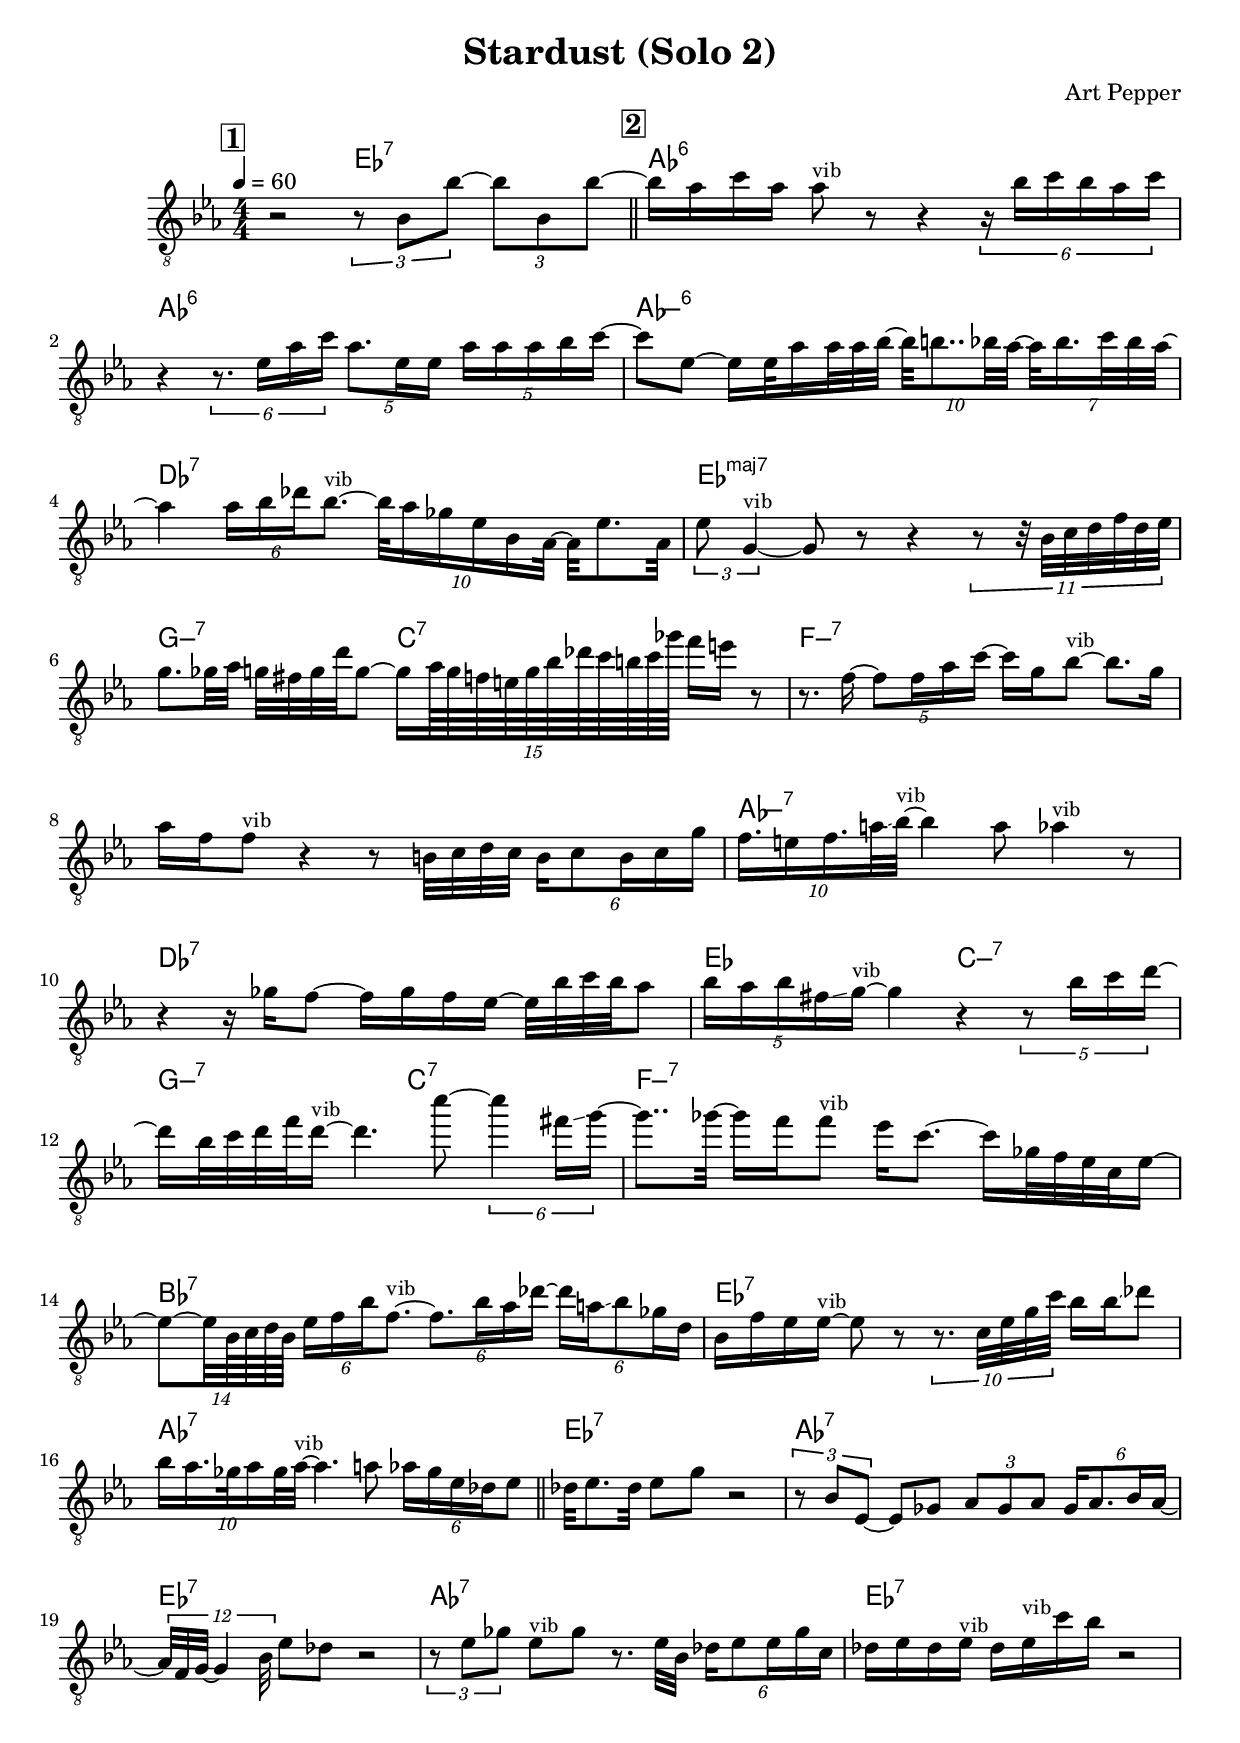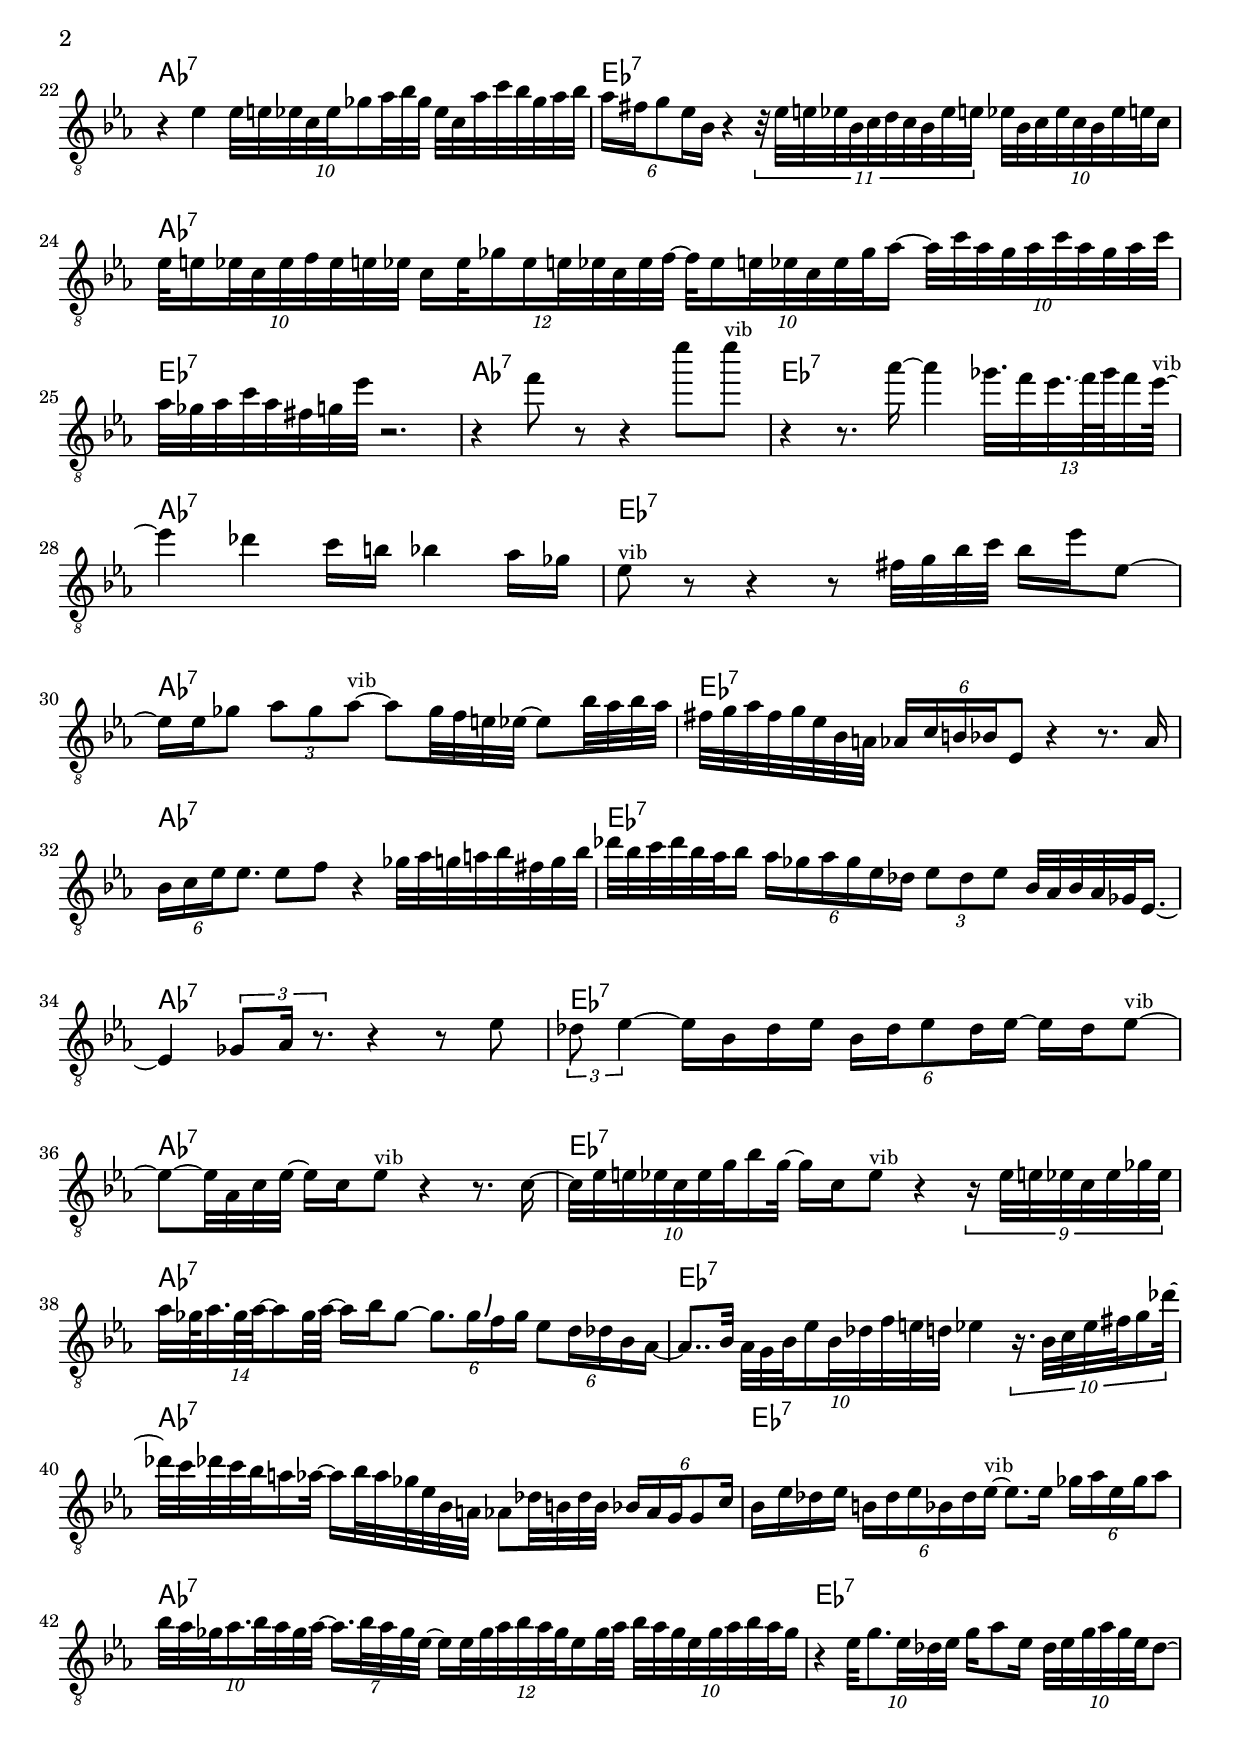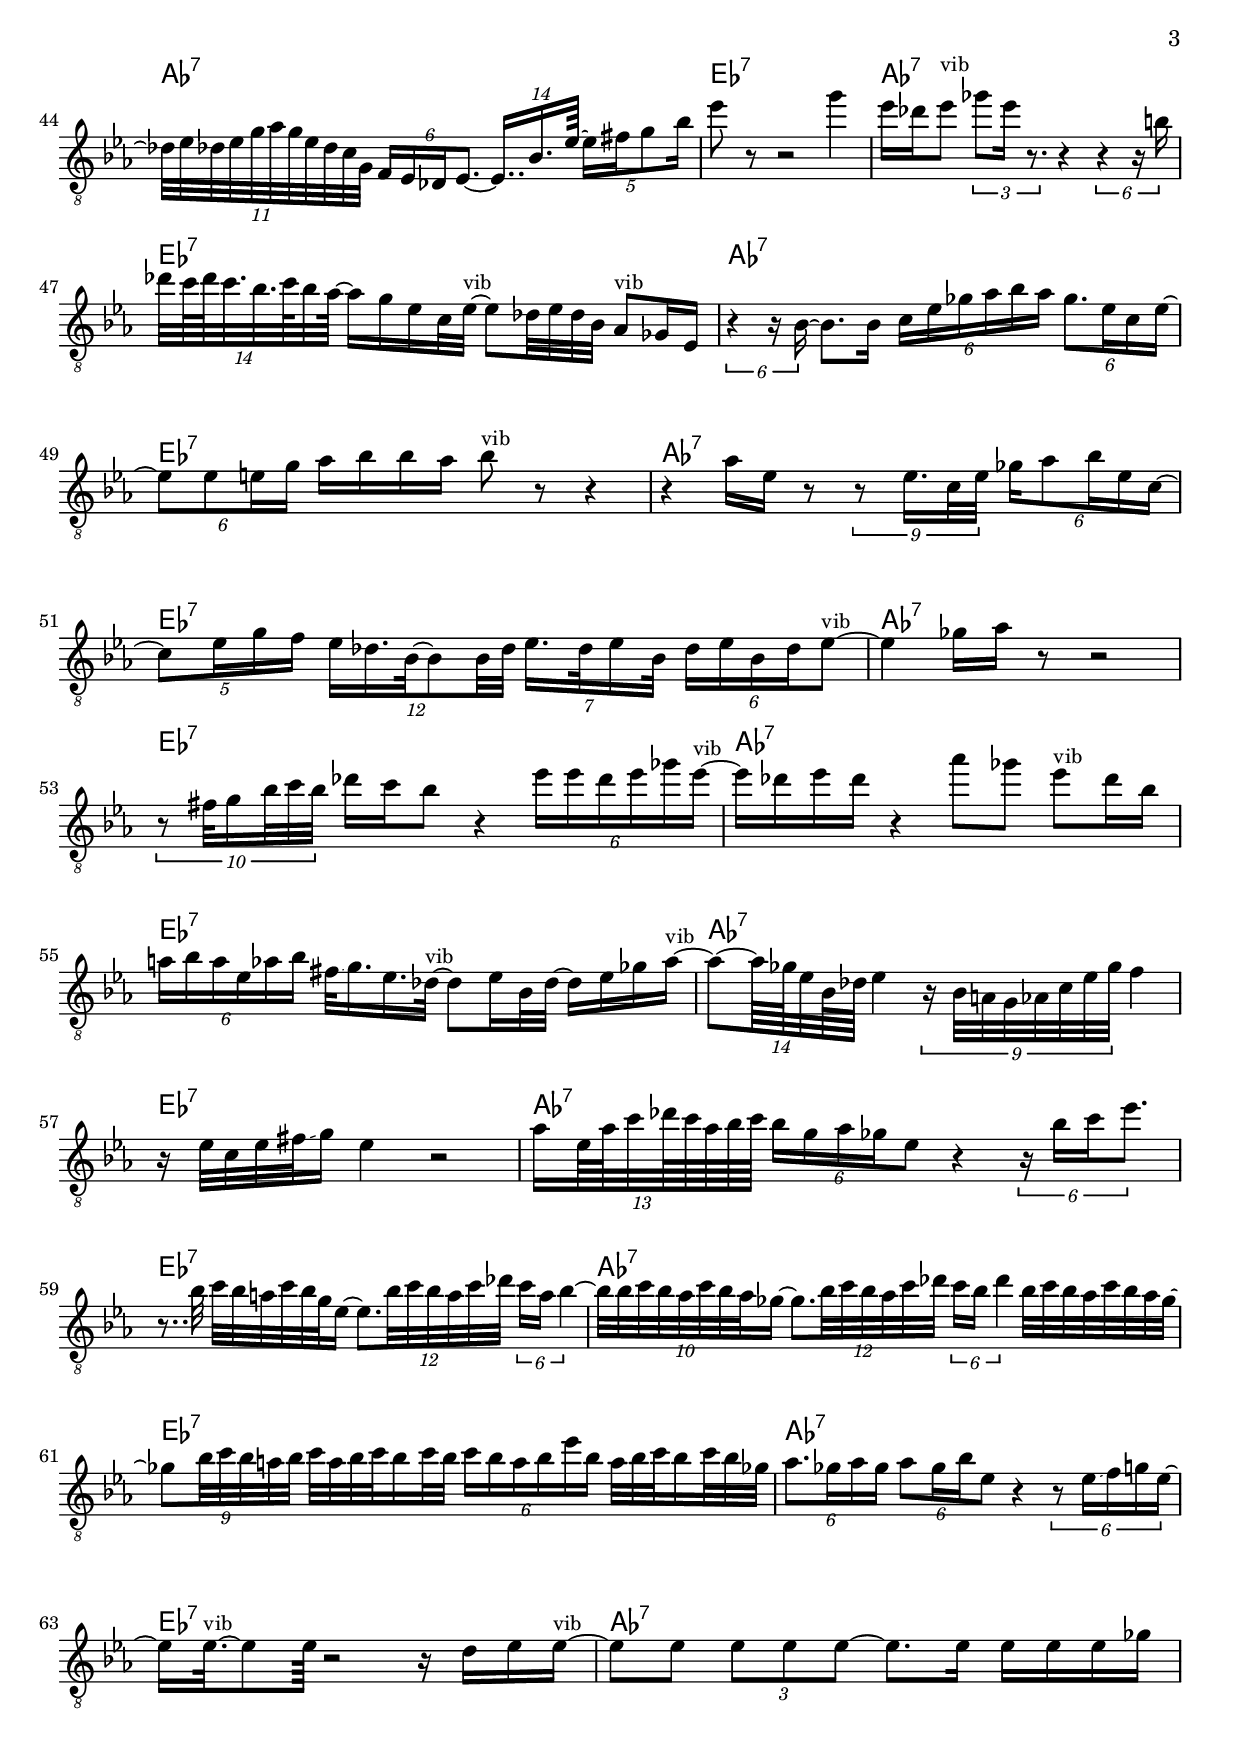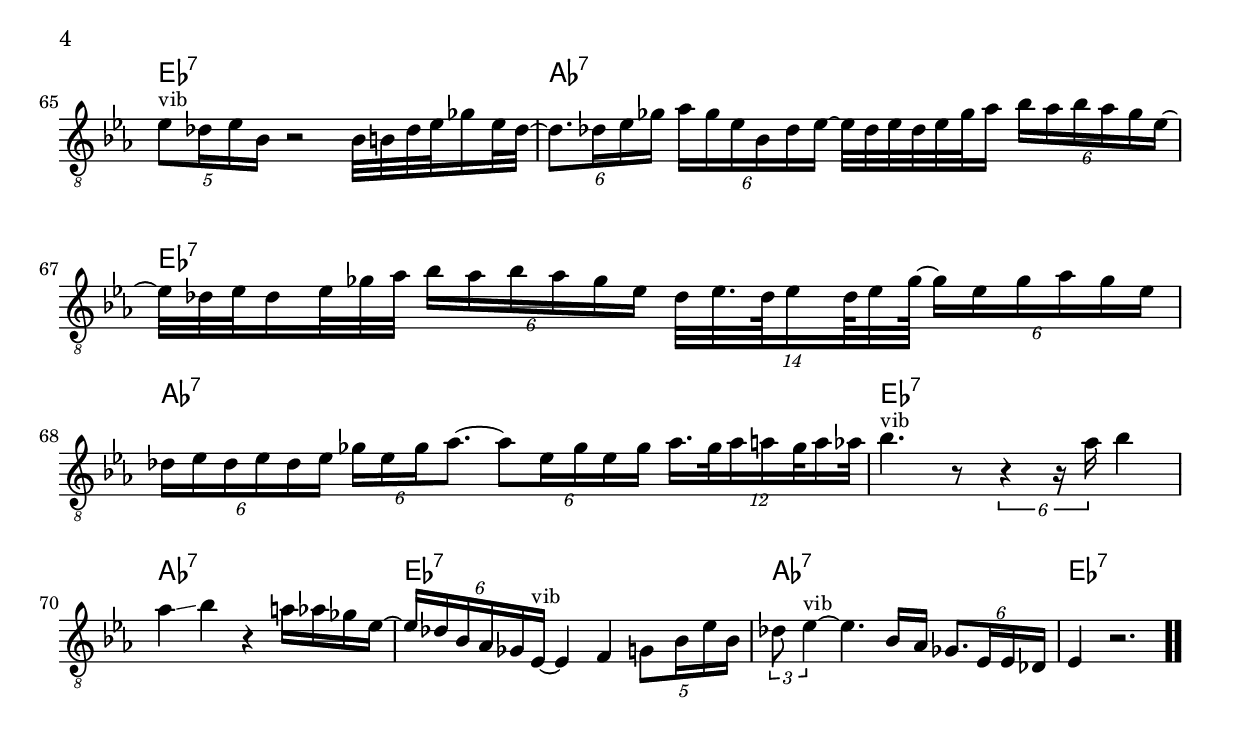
\version "2.13.2"

#(ly:set-option 'point-and-click #f)

\header {
  title = "Stardust (Solo 2)"
  composer = "Art Pepper"
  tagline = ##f
}
global =
{
    \override Staff.TimeSignature #'style = #'()
    \time 4/4
    \clef "treble_8"
    \key es \major
    \override Rest #'direction = #'0
    \override MultiMeasureRest #'staff-position = #0
}
\score
{
<<
    \transpose c' c'

    \new ChordNames { \chords {
      \set majorSevenSymbol = \markup { "maj7" }
      \set minorChordModifier = \markup { \char ##x2013 }
      | s2 es2:7 
      | aes1:6 | aes1:6 | aes1:min6 | des1:7 | es1:maj | g2:min7 c2:7 | f1:min7 | s1 
      | aes1:min7 | des1:7 | es2 c2:min7 | g2:min7 c2:7 | f1:min7 | bes1:7 | es1:7 | aes1:7 
      | es1:7 | aes1:7 | es1:7 | aes1:7 | es1:7 | aes1:7 | es1:7 | aes1:7 
      | es1:7 | aes1:7 | es1:7 | aes1:7 | es1:7 | aes1:7 | es1:7 | aes1:7 
      | es1:7 | aes1:7 | es1:7 | aes1:7 | es1:7 | aes1:7 | es1:7 | aes1:7 
      | es1:7 | aes1:7 | es1:7 | aes1:7 | es1:7 | aes1:7 | es1:7 | aes1:7 
      | es1:7 | aes1:7 | es1:7 | aes1:7 | es1:7 | aes1:7 | es1:7 | aes1:7 
      | es1:7 | aes1:7 | es1:7 | aes1:7 | es1:7 | aes1:7 | es1:7 | aes1:7 
      | es1:7 | aes1:7 | es1:7 | aes1:7 | es1:7 | aes1:7 | es1:7 | aes1:7 
      | es1:7|
      }
      }

    \new Staff
    <<
    \transpose c' c'

    {
      \global
  		%\override Score.MetronomeMark #'transparent = ##t
  		%\override Score.MetronomeMark #'stencil = ##f
  		
  		\override HorizontalBracket #'direction = #UP
  		\override HorizontalBracket #'bracket-flare = #'(0 . 0)
  		
  		\override TextSpanner #'dash-fraction = #1.0
  		\override TextSpanner #'bound-details #'left #'text = \markup{ \concat{\draw-line #'(0 . -1.0) \draw-line #'(1.0 . 0) }}
  		\override TextSpanner #'bound-details #'right #'text = \markup{ \concat{ \draw-line #'(1.0 . 0) \draw-line #'(0 . -1.0) }}
          \set Score.markFormatter = #format-mark-box-numbers


      \tempo 4 = 60
      \set Score.currentBarNumber = #0
     
      \bar "||" \mark \default r2 \tuplet 3/2 {r8 bes8 bes'8~} \tuplet 3/2 {bes'8 bes8 bes'8~} 
      \bar "||" \mark \default bes'16 aes'16 c''16 aes'16 aes'8^\markup{\left-align \small vib} r8 r4 \tuplet 6/4 {r16 bes'16 c''16 bes'16 aes'16 c''16} 
      | r4 \tuplet 6/4 {r8. es'16 aes'16 c''16} \tuplet 5/4 {aes'8. es'16 es'16} \tuplet 5/4 {aes'16 aes'16 aes'16 bes'16 c''16~} 
      | c''8 es'8~ es'16 es'32 aes'16 aes'32 aes'32 bes'32~ \tuplet 10/8 {bes'32 b'8.. bes'32 aes'32~} \tuplet 7/8 {aes'32 bes'16. c''32 bes'32 aes'32~} 
      | aes'4 \tuplet 6/4 {aes'16 bes'16 des''16 bes'8.~^\markup{\left-align \small vib}} \tuplet 10/8 {bes'32 aes'16 ges'16 es'16 bes16 aes32~} aes32 es'8. aes32 
      | \tuplet 3/2 {es'8 g4~^\markup{\left-align \small vib}} g8 r8 r4 \tuplet 11/8 {r8 r32 bes32 c'32 d'32 f'32 d'32 es'32} 
      | g'8. ges'32 aes'32 g'32 fis'32 g'32 d''32 g'8~ \tuplet 15/16 {g'16 aes'64 g'64 f'64 e'64 g'64 bes'64 des''64 c''64 b'64 c''64 ges''64} f''16 e''16 r8 
      | r8. f'16~ \tuplet 5/4 {f'8 f'16 aes'16 c''16~} c''16 g'16 bes'8~^\markup{\left-align \small vib} bes'8. g'16 
      | aes'16 f'16 f'8^\markup{\left-align \small vib} r4 r8 b32 c'32 d'32 c'32 \tuplet 6/4 {b16 c'8 b16 c'16 g'16} 
      | \tuplet 10/8 {f'16. e'16 f'16. a'32\glissando  bes'32~^\markup{\left-align \small vib}} bes'4 a'8 aes'4^\markup{\left-align \small vib} r8 
      | r4 r16 ges'16 f'8~ f'16 ges'16 f'16 es'16~ es'32 bes'32 c''32 bes'32 aes'8 
      | \tuplet 5/4 {bes'16 aes'16 bes'16 fis'16\glissando  g'16~^\markup{\left-align \small vib}} g'4 r4 \tuplet 5/4 {r8 bes'16 c''16 d''16~} 
      | d''16 bes'32 c''32 d''32 f''32 d''16~^\markup{\left-align \small vib} d''4. c'''8~ \tuplet 6/4 {c'''4 fis''16\glissando  g''16~} 
      | g''8.. ges''32~ ges''16 f''16 f''8^\markup{\left-align \small vib} es''16 c''8.~ c''16 ges'32 f'32 es'32 c'32 es'16~ 
      | \tuplet 14/16 {es'8~ es'32 bes64 c'64 d'64 bes64} \tuplet 6/4 {es'16 f'16 bes'16 f'8.~^\markup{\left-align \small vib}} \tuplet 6/4 {f'8. bes'16 aes'16 des''16~} \tuplet 6/4 {des''16 a'16\glissando  bes'8 ges'16 d'16} 
      | bes16 f'16 es'16 es'16~^\markup{\left-align \small vib} es'8 r8 \tuplet 10/8 {r8. c'32 es'32 g'32 c''32} bes'16 bes'16\glissando  des''8 
      | \tuplet 10/8 {bes'16 aes'16. ges'32 aes'16 ges'32 aes'32~^\markup{\left-align \small vib}} aes'4. a'8 \tuplet 6/4 {aes'16 ges'16 es'16 des'16 es'8} 
      \bar "||" des'32 es'8. des'32 es'8 g'8 r2 
      | \tuplet 3/2 {r8 bes8 es8~} es8 ges8 \tuplet 3/2 {aes8 ges8 aes8} \tuplet 6/4 {ges16 aes8. bes16 aes16~} 
      | \tuplet 12/8 {aes32 f32\glissando  g32~ g4 bes32} es'8 des'8 r2 
      | \tuplet 3/2 {r8 es'8 ges'8} es'8^\markup{\left-align \small vib} ges'8 r8. es'32 bes32 \tuplet 6/4 {des'16 es'8 es'16 ges'16 c'16} 
      | des'16 es'16 des'16 es'16^\markup{\left-align \small vib} des'16 es'16^\markup{\left-align \small vib} c''16 bes'16 r2 
      | r4 es'4 \tuplet 10/8 {es'32 e'32 es'32 c'32 es'32 ges'16 aes'32 bes'32 ges'32} es'32 c'32 aes'32 c''32 bes'32 ges'32 aes'32 bes'32 
      | \tuplet 6/4 {aes'16 fis'16 g'8 es'16 bes16} r4 \tuplet 11/8 {r32 es'32 e'32 es'32 bes32 c'32 d'32 c'32 bes32 es'32 e'32} \tuplet 10/8 {es'32 bes32 c'32 es'32 c'32 bes32 es'32 e'32 c'16} 
      | \tuplet 10/8 {es'32 e'16 es'32 c'32 es'32 f'32 es'32 e'32 es'32} \tuplet 12/8 {c'16 es'32 ges'16 es'16 e'32 es'32 c'32 es'32 f'32~} \tuplet 10/8 {f'32 es'16 e'32 es'32 c'32 es'32 ges'32 aes'16~} \tuplet 10/8 {aes'32 c''32 aes'32 ges'32 aes'32 c''32 aes'32 ges'32 aes'32 c''32} 
      | aes'32 ges'32 aes'32 c''32 aes'32 fis'32 g'32 es''32 r2. 
      | r4 f''8 r8 r4 es'''8 es'''8^\markup{\left-align \small vib} 
      | r4 r8. aes''16~ aes''4 \tuplet 13/16 {ges''32. f''32 es''32.\glissando  f''64 ges''64 f''32 es''64~^\markup{\left-align \small vib}} 
      | es''4 des''4 c''16 b'16 bes'4 aes'16 ges'16 
      | es'8^\markup{\left-align \small vib} r8 r4 r8 fis'32 g'32 bes'32 c''32 bes'16 es''16 es'8~ 
      | es'16 es'16 ges'8 \tuplet 3/2 {aes'8 ges'8 aes'8~^\markup{\left-align \small vib}} aes'8 ges'32 f'32 e'32 es'32~ es'8 bes'32 aes'32 bes'32 aes'32 
      | fis'32 g'32 aes'32 fis'32 g'32 es'32 bes32 a32 \tuplet 6/4 {aes16 c'16 b16 bes16 es8} r4 r8. aes16 
      | \tuplet 6/4 {bes16 c'16 es'16 es'8.} es'8 f'8 r4 ges'32 aes'32 g'32 a'32 bes'32 fis'32 g'32 bes'32 
      | des''32 bes'32 c''32 des''32 bes'32 aes'32 bes'16 \tuplet 6/4 {aes'16 ges'16 aes'16 ges'16 es'16 des'16} \tuplet 3/2 {es'8 des'8 es'8} bes32 aes32 bes32 aes32 ges32 es16.~ 
      | es4 \tuplet 3/2 {ges8 aes16 r8.} r4 r8 es'8 
      | \tuplet 3/2 {des'8 es'4~} es'16 bes16 des'16 es'16 \tuplet 6/4 {bes16 des'16 es'8 des'16 es'16~} es'16 des'16 es'8~^\markup{\left-align \small vib} 
      | es'8~ es'32 aes32 c'32 es'32~ es'16 c'16 es'8^\markup{\left-align \small vib} r4 r8. c'16~ 
      | \tuplet 10/8 {c'32 es'32 e'32 es'32 c'32 es'32 g'32 bes'16 g'32~} g'16 c'16 es'8^\markup{\left-align \small vib} r4 \tuplet 9/8 {r16 es'32 e'32 es'32 c'32 es'32 ges'32 es'32} 
      | \tuplet 14/16 {aes'32 ges'64 aes'32. ges'64 aes'64~ aes'16 ges'64 aes'64~} aes'16 bes'16 ges'8~ \tuplet 6/4 {ges'8. ges'16\bendAfter #+4  f'16 ges'16} \tuplet 6/4 {es'8 d'16 des'16 bes16 aes16~} 
      | aes8.. bes32 \tuplet 10/8 {aes32 g32 bes32 es'16 bes32 des'32 f'32 e'32 d'32} es'4 \tuplet 10/8 {r16. bes32 c'32 es'32 fis'32 g'16 des''32~} 
      | des''32 c''32 des''32 c''32 bes'32 a'16 aes'32~ aes'16 bes'32 aes'32 ges'32 es'32 bes32 a32 aes8 des'32 b32 des'32 b32 \tuplet 6/4 {bes16 aes16 g16 g8 c'16} 
      | bes16 es'16 des'16 es'16 \tuplet 6/4 {b16 des'16 es'16 bes16 des'16 es'16~^\markup{\left-align \small vib}} es'8. es'16 \tuplet 6/4 {ges'16 aes'16 es'16 ges'16 aes'8} 
      | \tuplet 10/8 {bes'32 aes'32 ges'32 aes'16. bes'32 aes'32 ges'32 aes'32~} \tuplet 7/8 {aes'16. bes'32 aes'32 ges'32 es'32~} \tuplet 12/8 {es'16 es'32 ges'32 aes'32 bes'32 aes'32 ges'32 es'16 ges'32 aes'32} \tuplet 10/8 {bes'32 aes'32 ges'32 es'32 ges'32 aes'32 bes'32 aes'32 ges'16} 
      | r4 \tuplet 10/8 {es'32 g'8. es'32 des'32 es'32} g'16 aes'8 es'16 \tuplet 10/8 {des'32 es'32 g'32 aes'32 g'32 es'32 des'8~} 
      | \tuplet 11/8 {des'32 es'32 des'32 es'32 g'32 aes'32 g'32 es'32 des'32 c'32 g32} \tuplet 6/4 {f16 es16 des16 es8.~} \tuplet 14/16 {es16.. bes16. es'64~} \tuplet 5/4 {es'16 fis'16 g'8 bes'16} 
      | es''8 r8 r2 g''4 
      | es''16 des''16 es''8^\markup{\left-align \small vib} \tuplet 3/2 {ges''8 es''16 r8.} r4 \tuplet 6/4 {r4 r16 b'16} 
      | \tuplet 14/16 {des''32 c''64 des''64 c''32. bes'32. c''64 bes'32 aes'64~} aes'16 g'16 es'16 c'32 es'32~^\markup{\left-align \small vib} es'8 des'32 es'32 des'32 bes32 aes8^\markup{\left-align \small vib} ges16 es16 
      | \tuplet 6/4 {r4 r16 bes16~} bes8. bes16 \tuplet 6/4 {c'16 es'16 ges'16 aes'16 bes'16 aes'16} \tuplet 6/4 {ges'8. es'16 c'16 es'16~} 
      | \tuplet 6/4 {es'8 es'8 e'16 g'16} aes'16 bes'16 bes'16 aes'16 bes'8^\markup{\left-align \small vib} r8 r4 
      | r4 aes'16 es'16 r8 \tuplet 9/8 {r8 es'16. c'32 es'32} \tuplet 6/4 {ges'16 aes'8 bes'16 es'16 c'16~} 
      | \tuplet 5/4 {c'8 es'16 g'16 f'16} \tuplet 12/8 {es'16 des'16. bes32~ bes8 bes32 des'32} \tuplet 7/8 {es'16. des'32 es'16 bes32} \tuplet 6/4 {des'16 es'16 bes16 des'16 es'8~^\markup{\left-align \small vib}} 
      | es'4 ges'16 aes'16 r8 r2 
      | \tuplet 10/8 {r8 fis'32 g'16 bes'32 c''32 bes'32} des''16 c''16 bes'8 r4 \tuplet 6/4 {es''16 es''16 des''16 es''16 ges''16 es''16~^\markup{\left-align \small vib}} 
      | es''16 des''16 es''16 des''16 r4 aes''8 ges''8 es''8^\markup{\left-align \small vib} des''16 bes'16 
      | \tuplet 6/4 {a'16 bes'16 a'16 es'16 aes'16 bes'16} fis'32\glissando  g'16. es'16. des'32~^\markup{\left-align \small vib} des'8 es'16 bes32 des'32~ des'16 es'16 ges'16 aes'16~^\markup{\left-align \small vib} 
      | \tuplet 14/16 {aes'8~ aes'64 ges'64 es'32 bes64 des'64} es'4 \tuplet 9/8 {r16 bes32 a32 g32 aes32 c'32 es'32 ges'32} f'4 
      | r16 es'32 c'32 es'32 fis'32\glissando  g'16 es'4 r2 
      | \tuplet 13/16 {aes'16 es'64 aes'64 c''32 des''64 c''64 aes'64 bes'64 c''64} \tuplet 6/4 {bes'16 g'16 aes'16 ges'16 es'8} r4 \tuplet 6/4 {r16 bes'16 c''16 es''8.} 
      | r8.. bes'32 c''32 bes'32 a'32 c''32 bes'32 g'32 es'16~ \tuplet 12/8 {es'8. bes'32 c''32 bes'32 a'32 c''32 des''32} \tuplet 6/4 {c''16 a'16 bes'4~} 
      | \tuplet 10/8 {bes'32 bes'32 c''32 bes'32 aes'32 c''32 bes'32 aes'32 ges'16~} \tuplet 12/8 {ges'8. bes'32 c''32 bes'32 aes'32 c''32 des''32} \tuplet 6/4 {c''16 bes'16 des''4} bes'32 c''32 bes'32 aes'32 c''32 bes'32 aes'32 ges'32~ 
      | \tuplet 9/8 {ges'8 bes'32 c''32 bes'32 a'32 bes'32} c''32 a'32 bes'32 c''32 bes'16 c''32 bes'32 \tuplet 6/4 {c''16 bes'16 a'16 bes'16 es''16 bes'16} a'32 bes'32 c''32 bes'16 c''32 bes'32 ges'32 
      | \tuplet 6/4 {aes'8. ges'16 aes'16 ges'16} \tuplet 6/4 {aes'8 ges'16 bes'16 es'8} r4 \tuplet 6/4 {r8 es'16\glissando  f'16 g'16 es'16~} 
      | es'16 es'32.~^\markup{\left-align \small vib} es'8 es'64 r2 r16 d'16 es'16 es'16~^\markup{\left-align \small vib} 
      | es'8 es'8 \tuplet 3/2 {es'8 es'8 es'8~} es'8. es'16 es'16 es'16 es'16 ges'16 
      | \tuplet 5/4 {es'8^\markup{\left-align \small vib} des'16 es'16 bes16} r2 bes32 b32 des'32 es'32 ges'16 es'32 des'32~ 
      | \tuplet 6/4 {des'8. des'16 es'16 ges'16} \tuplet 6/4 {aes'16 ges'16 es'16 bes16 des'16 es'16~} es'32 des'32 es'32 des'32 es'32 ges'32 aes'16 \tuplet 6/4 {bes'16 aes'16 bes'16 aes'16 ges'16 es'16~} 
      | es'32 des'32 es'32 des'16 es'32 ges'32 aes'32 \tuplet 6/4 {bes'16 aes'16 bes'16 aes'16 ges'16 es'16} \tuplet 14/16 {des'32 es'32. des'64 es'16 des'64 es'32 ges'64~} \tuplet 6/4 {ges'16 es'16 ges'16 aes'16 ges'16 es'16} 
      | \tuplet 6/4 {des'16 es'16 des'16 es'16 des'16 es'16} \tuplet 6/4 {ges'16 es'16 ges'16 aes'8.~} \tuplet 6/4 {aes'8 es'16 ges'16 es'16 ges'16} \tuplet 12/8 {aes'16. ges'32 aes'16 a'16 ges'32 a'16\glissando  aes'32} 
      | bes'4.^\markup{\left-align \small vib} r8 \tuplet 6/4 {r4 r16 aes'16} bes'4 
      | aes'4\glissando  bes'4 r4 a'16 aes'16 ges'16 es'16~ 
      | \tuplet 6/4 {es'16 des'16 bes16 aes16 ges16 es16~^\markup{\left-align \small vib}} es4 f4 \tuplet 5/4 {g8 bes16 es'16 bes16} 
      | \tuplet 3/2 {des'8 es'4~^\markup{\left-align \small vib}} es'4. bes16 aes16 \tuplet 6/4 {ges8. es16 es16 des16} 
      | es4 r2.\bar  ".."
    }
    >>
>>    
}
